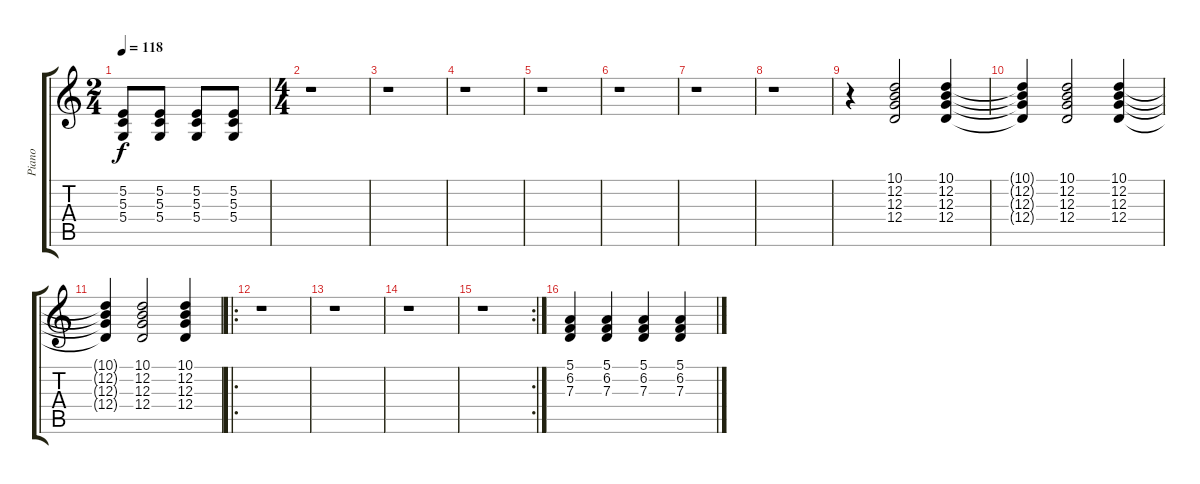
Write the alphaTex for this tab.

\track ("Piano" "Piano") {instrument brightacousticpiano}
\staff {score tabs}
\tuning (E4 B3 G3 D3 A2 E2) {hide}
\ts (2 4)
\tempo 118
\clef g2
\ks c
(5.2 5.3 5.4).8{dy f} (5.2 5.3 5.4).8 (5.2 5.3 5.4).8 (5.2 5.3 5.4).8 |
\ts (4 4)
r.1 |
r.1 |
r.1 |
r.1 |
r.1 |
r.1 |
r.1 |
r.4 (10.1 12.2 12.3 12.4).2 (10.1 12.2 12.3 12.4).4 |
(10.1{t} 12.2{t} 12.3{t} 12.4{t}).4 (10.1 12.2 12.3 12.4).2 (10.1 12.2 12.3 12.4).4 |
(10.1{t} 12.2{t} 12.3{t} 12.4{t}).4 (10.1 12.2 12.3 12.4).2 (10.1 12.2 12.3 12.4).4 |
\ro
r.1 |
r.1 |
r.1 |
\rc 2
r.1 |
(5.1 6.2 7.3).4 (5.1 6.2 7.3).4 (5.1 6.2 7.3).4 (5.1 6.2 7.3).4
